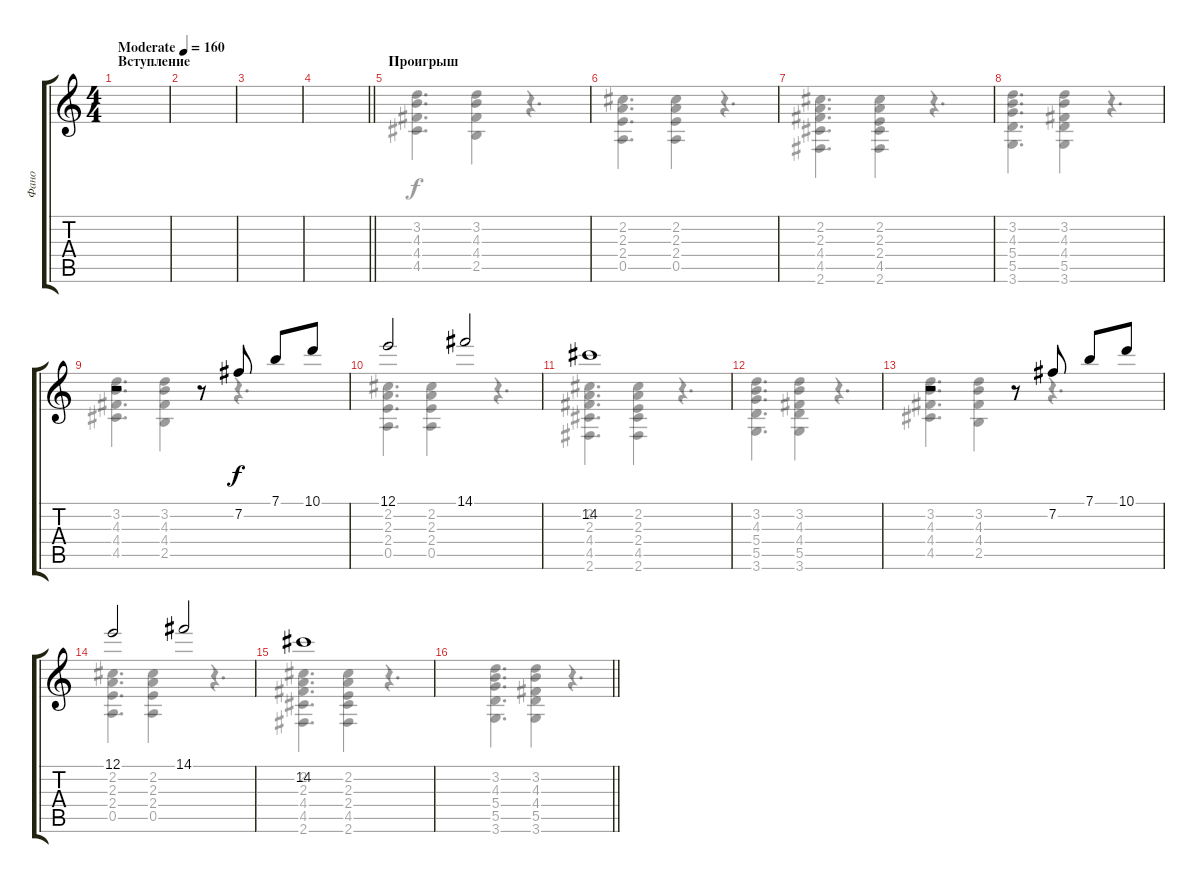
\track ("Фано" "Фано") {instrument electricguitarjazz}
\staff {score tabs}
\tuning (E4 B3 G3 D3 A2 E2) {hide}
\voice
\ts (4 4)
\section ("" "Вступление")
\tempo (160 "Moderate")
\clef g2
\ks c
|
|
|
\barLineRight lightlight
|
\section ("" "Проигрыш")
|
|
|
|
r.2 r.8 7.2.8 7.1.8 10.1.8 |
12.1.2 14.1.2 |
14.2.1 |
|
r.2 r.8 7.2.8 7.1.8 10.1.8 |
12.1.2 14.1.2 |
14.2.1 |
\barLineRight lightlight
\voice
\clef g2
\ottava regular
\simile none
\ks c
|
|
|
\barLineRight lightlight
|
(3.2 4.3 4.4 4.5).4{d} (3.2 4.3 4.4 2.5).4 r.4{d} |
(2.2 2.3 2.4 0.5).4{d} (2.2 2.3 2.4 0.5).4 r.4{d} |
(2.2 2.3 4.4 4.5 2.6).4{d} (2.2 2.3 2.4 4.5 2.6).4 r.4{d} |
(3.2 4.3 5.4 5.5 3.6).4{d} (3.2 4.3 4.4 5.5 3.6).4 r.4{d} |
(3.2 4.3 4.4 4.5).4{d} (3.2 4.3 4.4 2.5).4 r.4{d} |
(2.2 2.3 2.4 0.5).4{d} (2.2 2.3 2.4 0.5).4 r.4{d} |
(2.2 2.3 4.4 4.5 2.6).4{d} (2.2 2.3 2.4 4.5 2.6).4 r.4{d} |
(3.2 4.3 5.4 5.5 3.6).4{d} (3.2 4.3 4.4 5.5 3.6).4 r.4{d} |
(3.2 4.3 4.4 4.5).4{d} (3.2 4.3 4.4 2.5).4 r.4{d} |
(2.2 2.3 2.4 0.5).4{d} (2.2 2.3 2.4 0.5).4 r.4{d} |
(2.2 2.3 4.4 4.5 2.6).4{d} (2.2 2.3 2.4 4.5 2.6).4 r.4{d} |
\barLineRight lightlight
(3.2 4.3 5.4 5.5 3.6).4{d} (3.2 4.3 4.4 5.5 3.6).4 r.4{d}
